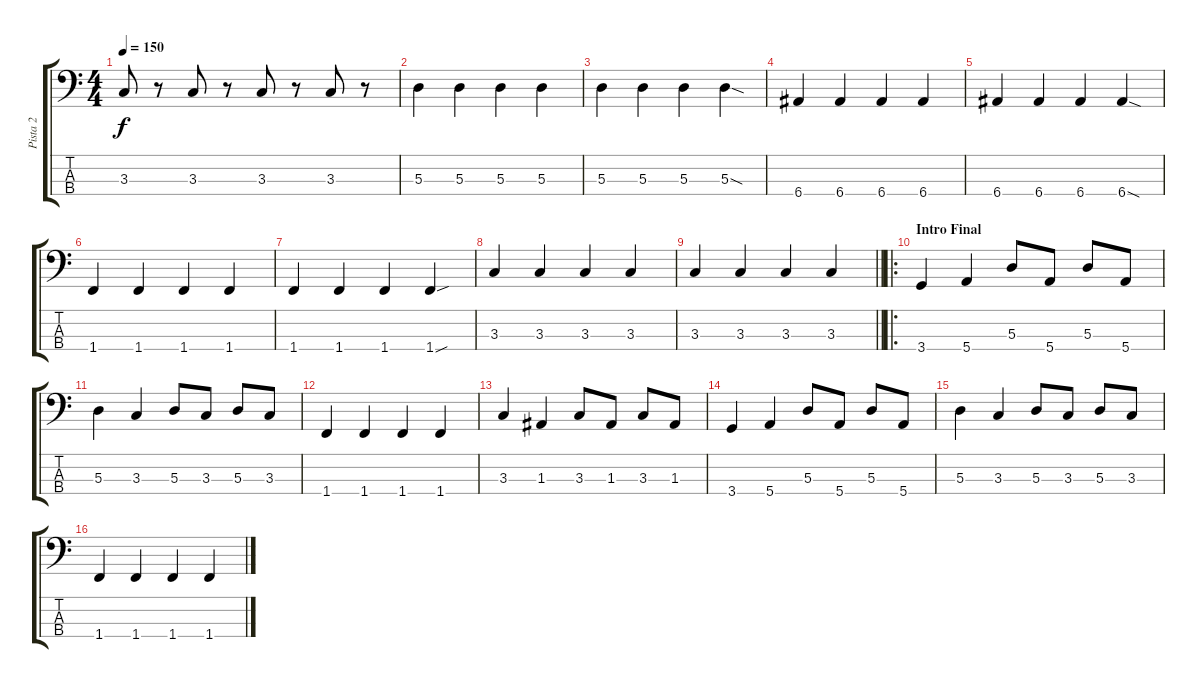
\track ("Pista 2" "Pista 2") {instrument electricbassfinger}
\staff {score tabs}
\tuning (G2 D2 A1 E1) {hide}
\ts (4 4)
\tempo 150
\clef f4
\ks c
3.3.8{dy f} r.8 3.3.8 r.8 3.3.8 r.8 3.3.8 r.8 |
5.3.4 5.3.4 5.3.4 5.3.4 |
5.3.4 5.3.4 5.3.4 5.3{sod}.4 |
6.4.4 6.4.4 6.4.4 6.4.4 |
6.4.4 6.4.4 6.4.4 6.4{sod}.4 |
1.4.4 1.4.4 1.4.4 1.4.4 |
1.4.4 1.4.4 1.4.4 1.4{sou}.4 |
3.3.4 3.3.4 3.3.4 3.3.4 |
\barLineRight lightlight
3.3.4 3.3.4 3.3.4 3.3.4 |
\ro
\section ("" "Intro Final")
3.4.4 5.4.4 5.3.8 5.4.8 5.3.8 5.4.8 |
5.3.4 3.3.4 5.3.8 3.3.8 5.3.8 3.3.8 |
1.4.4 1.4.4 1.4.4 1.4.4 |
3.3.4 1.3.4 3.3.8 1.3.8 3.3.8 1.3.8 |
3.4.4 5.4.4 5.3.8 5.4.8 5.3.8 5.4.8 |
5.3.4 3.3.4 5.3.8 3.3.8 5.3.8 3.3.8 |
1.4.4 1.4.4 1.4.4 1.4.4
